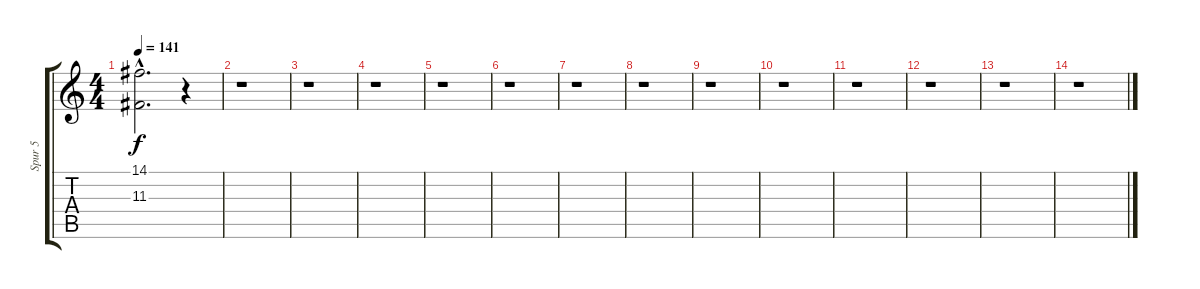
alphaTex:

\track ("Spur 5" "Spur 5") {instrument brightacousticpiano}
\staff {score tabs}
\tuning (E4 B3 G3 D3 A2 E2) {hide}
\ts (4 4)
\tempo 141
\clef g2
\ks c
(14.1{hac t} 11.3{hac t}).2{d dy f} r.4 |
r.1 |
r.1 |
r.1 |
r.1 |
r.1 |
r.1 |
r.1 |
r.1 |
r.1 |
r.1 |
r.1 |
r.1 |
r.1
